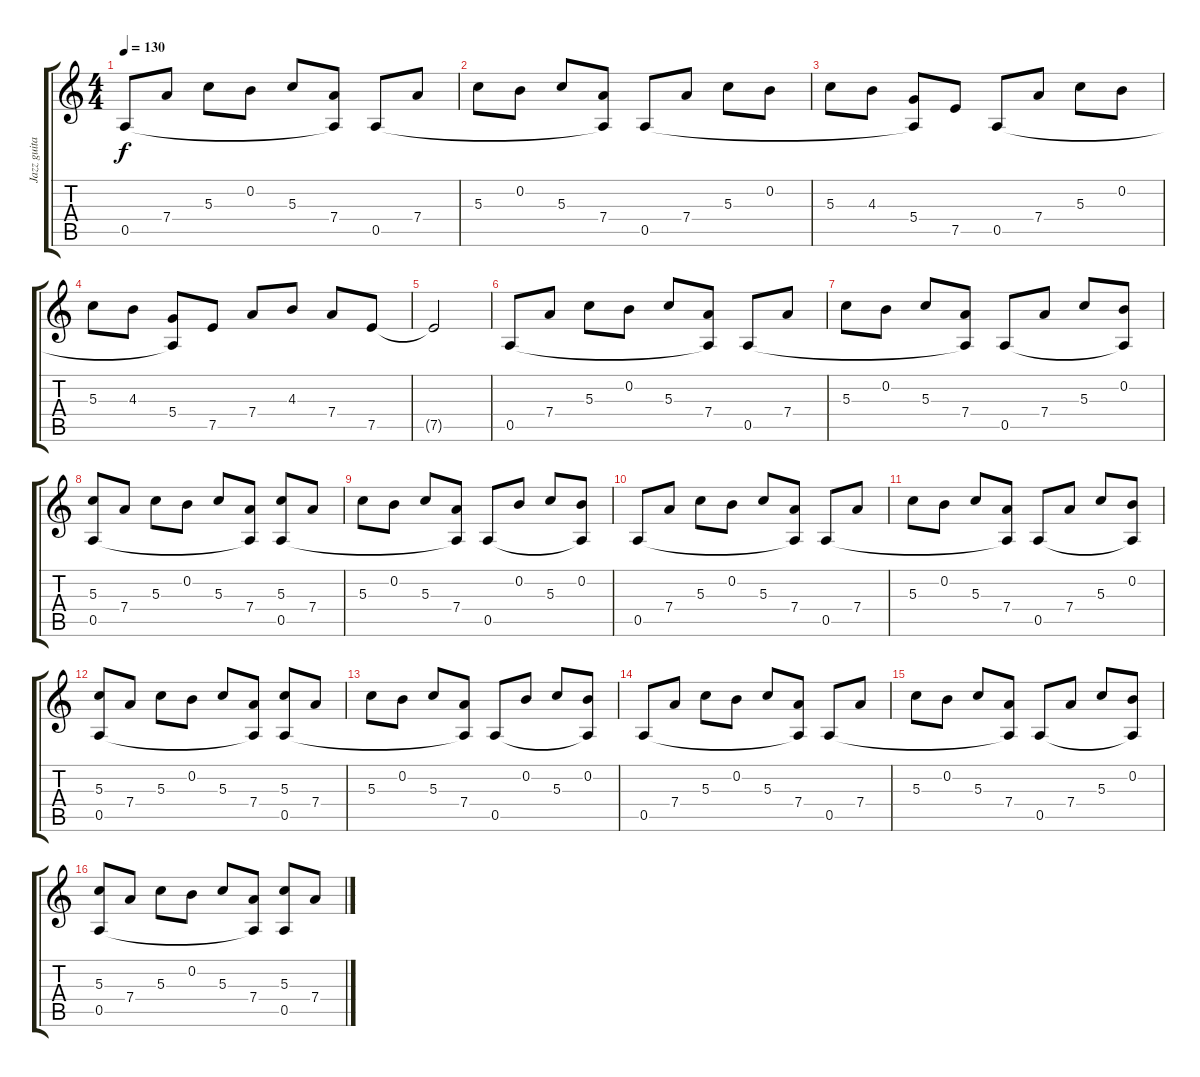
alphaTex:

\track ("Jazz guitar" "Jazz guita") {instrument electricguitarjazz}
\staff {score tabs}
\tuning (E4 B3 G3 D3 A2 E2) {hide}
\ts (4 4)
\tempo 130
\clef g2
\ks c
0.5.8{dy f instrument electricguitarjazz} 7.4.8 5.3.8 0.2.8 5.3.8 (7.4 0.5{t}).8 0.5.8 7.4.8 |
5.3.8 0.2.8 5.3.8 (7.4 0.5{t}).8 0.5.8 7.4.8 5.3.8 0.2.8 |
5.3.8 4.3.8 (5.4 0.5{t}).8 7.5.8 0.5.8 7.4.8 5.3.8 0.2.8 |
5.3.8 4.3.8 (5.4 0.5{t}).8 7.5.8 7.4.8 4.3.8 7.4.8 7.5.8 |
7.5{t}.2 |
0.5.8 7.4.8 5.3.8 0.2.8 5.3.8 (7.4 0.5{t}).8 0.5.8 7.4.8 |
5.3.8 0.2.8 5.3.8 (7.4 0.5{t}).8 0.5.8 7.4.8 5.3.8 (0.2 0.5{t}).8 |
(5.3 0.5).8 7.4.8 5.3.8 0.2.8 5.3.8 (7.4 0.5{t}).8 (5.3 0.5).8 7.4.8 |
5.3.8 0.2.8 5.3.8 (7.4 0.5{t}).8 0.5.8 0.2.8 5.3.8 (0.2 0.5{t}).8 |
0.5.8 7.4.8 5.3.8 0.2.8 5.3.8 (7.4 0.5{t}).8 0.5.8 7.4.8 |
5.3.8 0.2.8 5.3.8 (7.4 0.5{t}).8 0.5.8 7.4.8 5.3.8 (0.2 0.5{t}).8 |
(5.3 0.5).8 7.4.8 5.3.8 0.2.8 5.3.8 (7.4 0.5{t}).8 (5.3 0.5).8 7.4.8 |
5.3.8 0.2.8 5.3.8 (7.4 0.5{t}).8 0.5.8 0.2.8 5.3.8 (0.2 0.5{t}).8 |
0.5.8 7.4.8 5.3.8 0.2.8 5.3.8 (7.4 0.5{t}).8 0.5.8 7.4.8 |
5.3.8 0.2.8 5.3.8 (7.4 0.5{t}).8 0.5.8 7.4.8 5.3.8 (0.2 0.5{t}).8 |
(5.3 0.5).8 7.4.8 5.3.8 0.2.8 5.3.8 (7.4 0.5{t}).8 (5.3 0.5).8 7.4.8
